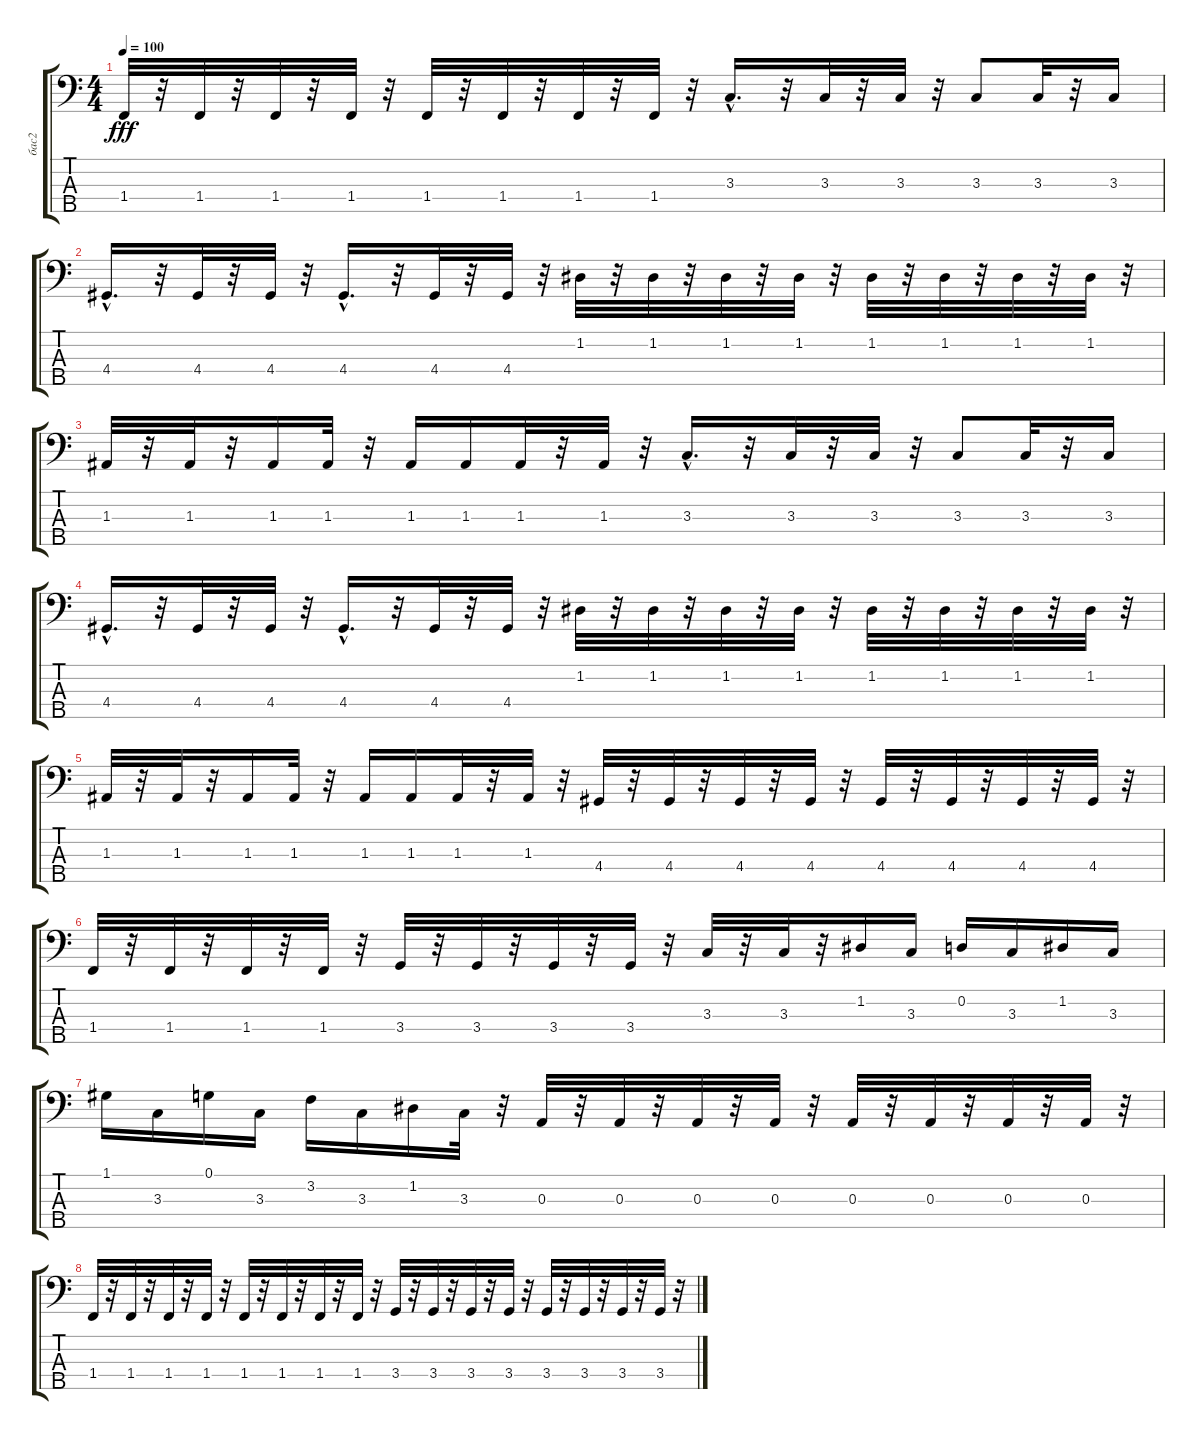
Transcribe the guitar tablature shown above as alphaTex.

\track ("бас2" "бас2") {instrument electricbassfinger}
\staff {score tabs}
\tuning (G2 D2 A1 E1 B0) {hide}
\ts (4 4)
\tempo 100
\clef f4
\ks c
1.4.32{dy fff} r.32 1.4.32 r.32 1.4.32 r.32 1.4.32 r.32 1.4.32 r.32 1.4.32 r.32 1.4.32 r.32 1.4.32 r.32 3.3{hac}.16{d} r.32 3.3.32 r.32 3.3.32 r.32 3.3.8 3.3.32 r.32 3.3.16 |
4.4{hac}.16{d} r.32 4.4.32 r.32 4.4.32 r.32 4.4{hac}.16{d} r.32 4.4.32 r.32 4.4.32 r.32 1.2.32 r.32 1.2.32 r.32 1.2.32 r.32 1.2.32 r.32 1.2.32 r.32 1.2.32 r.32 1.2.32 r.32 1.2.32 r.32 |
1.3.32 r.32 1.3.32 r.32 1.3.16 1.3.32 r.32 1.3.16 1.3.16 1.3.32 r.32 1.3.32 r.32 3.3{hac}.16{d} r.32 3.3.32 r.32 3.3.32 r.32 3.3.8 3.3.32 r.32 3.3.16 |
4.4{hac}.16{d} r.32 4.4.32 r.32 4.4.32 r.32 4.4{hac}.16{d} r.32 4.4.32 r.32 4.4.32 r.32 1.2.32 r.32 1.2.32 r.32 1.2.32 r.32 1.2.32 r.32 1.2.32 r.32 1.2.32 r.32 1.2.32 r.32 1.2.32 r.32 |
1.3.32 r.32 1.3.32 r.32 1.3.16 1.3.32 r.32 1.3.16 1.3.16 1.3.32 r.32 1.3.32 r.32 4.4.32 r.32 4.4.32 r.32 4.4.32 r.32 4.4.32 r.32 4.4.32 r.32 4.4.32 r.32 4.4.32 r.32 4.4.32 r.32 |
1.4.32 r.32 1.4.32 r.32 1.4.32 r.32 1.4.32 r.32 3.4.32 r.32 3.4.32 r.32 3.4.32 r.32 3.4.32 r.32 3.3.32 r.32 3.3.32 r.32 1.2.16 3.3.16 0.2.16 3.3.16 1.2.16 3.3.16 |
1.1.16 3.3.16 0.1.16 3.3.16 3.2.16 3.3.16 1.2.16 3.3.32 r.32 0.3.32 r.32 0.3.32 r.32 0.3.32 r.32 0.3.32 r.32 0.3.32 r.32 0.3.32 r.32 0.3.32 r.32 0.3.32 r.32 |
1.4.32 r.32 1.4.32 r.32 1.4.32 r.32 1.4.32 r.32 1.4.32 r.32 1.4.32 r.32 1.4.32 r.32 1.4.32 r.32 3.4.32 r.32 3.4.32 r.32 3.4.32 r.32 3.4.32 r.32 3.4.32 r.32 3.4.32 r.32 3.4.32 r.32 3.4.32 r.32
